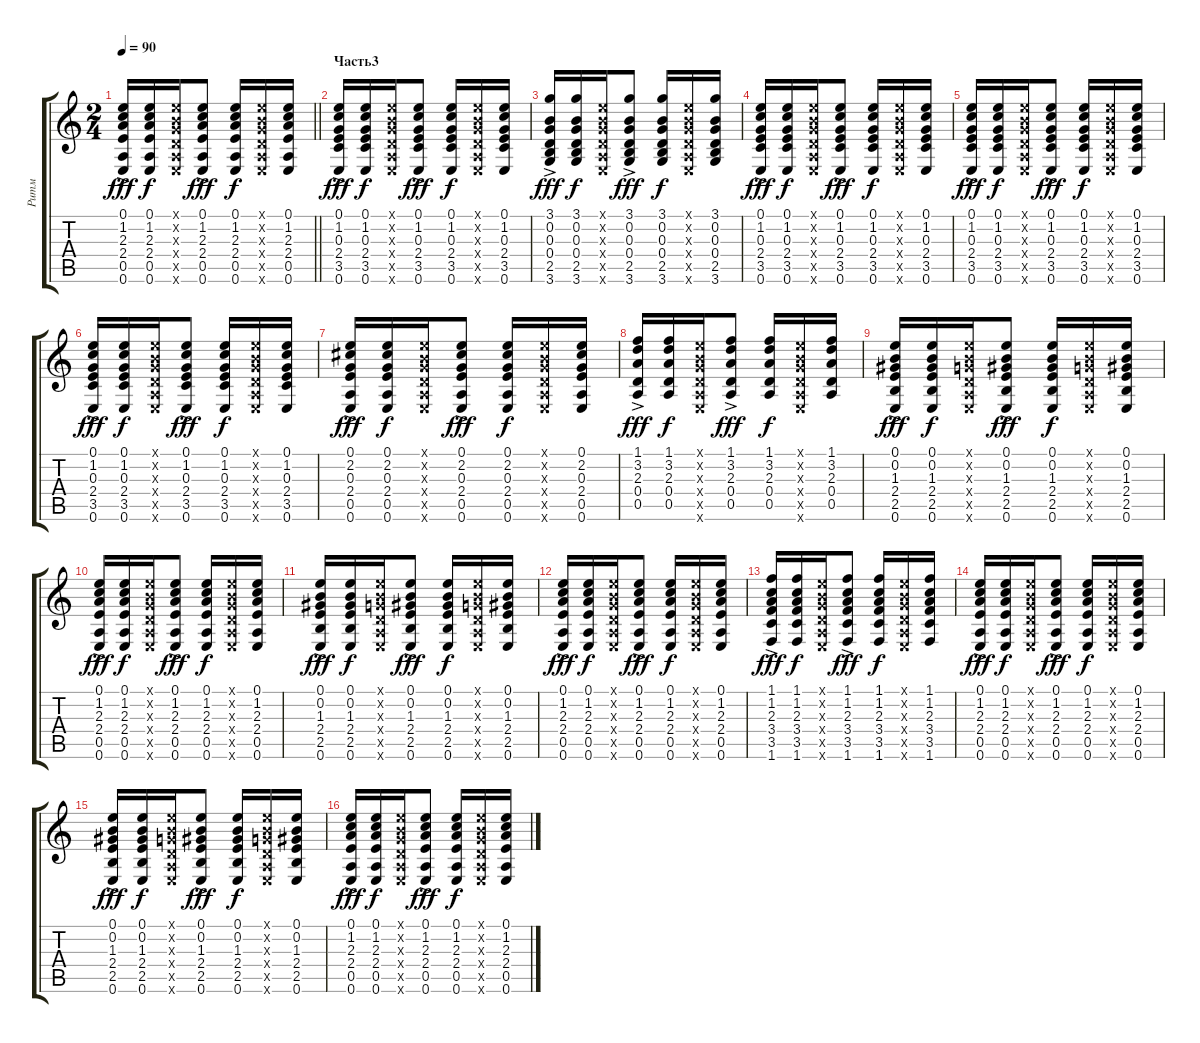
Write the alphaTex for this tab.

\track ("Ритм" "Ритм") {instrument acousticguitarsteel}
\staff {score tabs}
\tuning (E4 B3 G3 D3 A2 E2) {hide}
\ts (2 4)
\tempo 90
\clef g2
\barLineRight lightlight
\ks c
(0.1{ac} 1.2{ac} 2.3{ac} 2.4{ac} 0.5{ac} 0.6{ac}).16{dy fff} (0.1 1.2 2.3 2.4 0.5 0.6).16{dy f} (0.1{x} 0.2{x} 0.3{x} 0.4{x} 0.5{x} 0.6{x}).16 (0.1{ac} 1.2{ac} 2.3{ac} 2.4{ac} 0.5{ac} 0.6{ac}).8{dy fff} (0.1 1.2 2.3 2.4 0.5 0.6).16{dy f} (0.1{x} 0.2{x} 0.3{x} 0.4{x} 0.5{x} 0.6{x}).16 (0.1 1.2 2.3 2.4 0.5 0.6).16 |
\section ("" "Часть3")
(0.1{ac} 1.2{ac} 0.3{ac} 2.4{ac} 3.5{ac} 0.6{ac}).16{dy fff} (0.1 1.2 0.3 2.4 3.5 0.6).16{dy f} (0.1{x} 0.2{x} 0.3{x} 0.4{x} 0.5{x} 0.6{x}).16 (0.1{ac} 1.2{ac} 0.3{ac} 2.4{ac} 3.5{ac} 0.6{ac}).8{dy fff} (0.1 1.2 0.3 2.4 3.5 0.6).16{dy f} (0.1{x} 0.2{x} 0.3{x} 0.4{x} 0.5{x} 0.6{x}).16 (0.1 1.2 0.3 2.4 3.5 0.6).16 |
(3.1{ac} 0.2{ac} 0.3{ac} 0.4{ac} 2.5{ac} 3.6{ac}).16{dy fff} (3.1 0.2 0.3 0.4 2.5 3.6).16{dy f} (0.1{x} 0.2{x} 0.3{x} 0.4{x} 0.5{x} 0.6{x}).16 (3.1{ac} 0.2{ac} 0.3{ac} 0.4{ac} 2.5{ac} 3.6{ac}).8{dy fff} (3.1 0.2 0.3 0.4 2.5 3.6).16{dy f} (0.1{x} 0.2{x} 0.3{x} 0.4{x} 0.5{x} 0.6{x}).16 (3.1 0.2 0.3 0.4 2.5 3.6).16 |
(0.1{ac} 1.2{ac} 0.3{ac} 2.4{ac} 3.5{ac} 0.6{ac}).16{dy fff} (0.1 1.2 0.3 2.4 3.5 0.6).16{dy f} (0.1{x} 0.2{x} 0.3{x} 0.4{x} 0.5{x} 0.6{x}).16 (0.1{ac} 1.2{ac} 0.3{ac} 2.4{ac} 3.5{ac} 0.6{ac}).8{dy fff} (0.1 1.2 0.3 2.4 3.5 0.6).16{dy f} (0.1{x} 0.2{x} 0.3{x} 0.4{x} 0.5{x} 0.6{x}).16 (0.1 1.2 0.3 2.4 3.5 0.6).16 |
(0.1{ac} 1.2{ac} 0.3{ac} 2.4{ac} 3.5{ac} 0.6{ac}).16{dy fff} (0.1 1.2 0.3 2.4 3.5 0.6).16{dy f} (0.1{x} 0.2{x} 0.3{x} 0.4{x} 0.5{x} 0.6{x}).16 (0.1{ac} 1.2{ac} 0.3{ac} 2.4{ac} 3.5{ac} 0.6{ac}).8{dy fff} (0.1 1.2 0.3 2.4 3.5 0.6).16{dy f} (0.1{x} 0.2{x} 0.3{x} 0.4{x} 0.5{x} 0.6{x}).16 (0.1 1.2 0.3 2.4 3.5 0.6).16 |
(0.1{ac} 1.2{ac} 0.3{ac} 2.4{ac} 3.5{ac} 0.6{ac}).16{dy fff} (0.1 1.2 0.3 2.4 3.5 0.6).16{dy f} (0.1{x} 0.2{x} 0.3{x} 0.4{x} 0.5{x} 0.6{x}).16 (0.1{ac} 1.2{ac} 0.3{ac} 2.4{ac} 3.5{ac} 0.6{ac}).8{dy fff} (0.1 1.2 0.3 2.4 3.5 0.6).16{dy f} (0.1{x} 0.2{x} 0.3{x} 0.4{x} 0.5{x} 0.6{x}).16 (0.1 1.2 0.3 2.4 3.5 0.6).16 |
(0.1{ac} 2.2{ac} 0.3{ac} 2.4{ac} 0.5{ac} 0.6{ac}).16{dy fff} (0.1 2.2 0.3 2.4 0.5 0.6).16{dy f} (0.1{x} 0.2{x} 0.3{x} 0.4{x} 0.5{x} 0.6{x}).16 (0.1{ac} 2.2{ac} 0.3{ac} 2.4{ac} 0.5{ac} 0.6{ac}).8{dy fff} (0.1 2.2 0.3 2.4 0.5 0.6).16{dy f} (0.1{x} 0.2{x} 0.3{x} 0.4{x} 0.5{x} 0.6{x}).16 (0.1 2.2 0.3 2.4 0.5 0.6).16 |
(1.1{ac} 3.2{ac} 2.3{ac} 0.4{ac} 0.5{ac}).16{dy fff} (1.1 3.2 2.3 0.4 0.5).16{dy f} (0.1{x} 0.2{x} 0.3{x} 0.4{x} 0.5{x} 0.6{x}).16 (1.1{ac} 3.2{ac} 2.3{ac} 0.4{ac} 0.5{ac}).8{dy fff} (1.1 3.2 2.3 0.4 0.5).16{dy f} (0.1{x} 0.2{x} 0.3{x} 0.4{x} 0.5{x} 0.6{x}).16 (1.1 3.2 2.3 0.4 0.5).16 |
(0.1{ac} 0.2{ac} 1.3{ac} 2.4{ac} 2.5{ac} 0.6{ac}).16{dy fff} (0.1 0.2 1.3 2.4 2.5 0.6).16{dy f} (0.1{x} 0.2{x} 0.3{x} 0.4{x} 0.5{x} 0.6{x}).16 (0.1{ac} 0.2{ac} 1.3{ac} 2.4{ac} 2.5{ac} 0.6{ac}).8{dy fff} (0.1 0.2 1.3 2.4 2.5 0.6).16{dy f} (0.1{x} 0.2{x} 0.3{x} 0.4{x} 0.5{x} 0.6{x}).16 (0.1 0.2 1.3 2.4 2.5 0.6).16 |
(0.1{ac} 1.2{ac} 2.3{ac} 2.4{ac} 0.5{ac} 0.6{ac}).16{dy fff} (0.1 1.2 2.3 2.4 0.5 0.6).16{dy f} (0.1{x} 0.2{x} 0.3{x} 0.4{x} 0.5{x} 0.6{x}).16 (0.1{ac} 1.2{ac} 2.3{ac} 2.4{ac} 0.5{ac} 0.6{ac}).8{dy fff} (0.1 1.2 2.3 2.4 0.5 0.6).16{dy f} (0.1{x} 0.2{x} 0.3{x} 0.4{x} 0.5{x} 0.6{x}).16 (0.1 1.2 2.3 2.4 0.5 0.6).16 |
(0.1{ac} 0.2{ac} 1.3{ac} 2.4{ac} 2.5{ac} 0.6{ac}).16{dy fff} (0.1 0.2 1.3 2.4 2.5 0.6).16{dy f} (0.1{x} 0.2{x} 0.3{x} 0.4{x} 0.5{x} 0.6{x}).16 (0.1{ac} 0.2{ac} 1.3{ac} 2.4{ac} 2.5{ac} 0.6{ac}).8{dy fff} (0.1 0.2 1.3 2.4 2.5 0.6).16{dy f} (0.1{x} 0.2{x} 0.3{x} 0.4{x} 0.5{x} 0.6{x}).16 (0.1 0.2 1.3 2.4 2.5 0.6).16 |
(0.1{ac} 1.2{ac} 2.3{ac} 2.4{ac} 0.5{ac} 0.6{ac}).16{dy fff} (0.1 1.2 2.3 2.4 0.5 0.6).16{dy f} (0.1{x} 0.2{x} 0.3{x} 0.4{x} 0.5{x} 0.6{x}).16 (0.1{ac} 1.2{ac} 2.3{ac} 2.4{ac} 0.5{ac} 0.6{ac}).8{dy fff} (0.1 1.2 2.3 2.4 0.5 0.6).16{dy f} (0.1{x} 0.2{x} 0.3{x} 0.4{x} 0.5{x} 0.6{x}).16 (0.1 1.2 2.3 2.4 0.5 0.6).16 |
(1.1{ac} 1.2{ac} 2.3{ac} 3.4{ac} 3.5{ac} 1.6{ac}).16{dy fff} (1.1 1.2 2.3 3.4 3.5 1.6).16{dy f} (0.1{x} 0.2{x} 0.3{x} 0.4{x} 0.5{x} 0.6{x}).16 (1.1{ac} 1.2{ac} 2.3{ac} 3.4{ac} 3.5{ac} 1.6{ac}).8{dy fff} (1.1 1.2 2.3 3.4 3.5 1.6).16{dy f} (0.1{x} 0.2{x} 0.3{x} 0.4{x} 0.5{x} 0.6{x}).16 (1.1 1.2 2.3 3.4 3.5 1.6).16 |
(0.1{ac} 1.2{ac} 2.3{ac} 2.4{ac} 0.5{ac} 0.6{ac}).16{dy fff} (0.1 1.2 2.3 2.4 0.5 0.6).16{dy f} (0.1{x} 0.2{x} 0.3{x} 0.4{x} 0.5{x} 0.6{x}).16 (0.1{ac} 1.2{ac} 2.3{ac} 2.4{ac} 0.5{ac} 0.6{ac}).8{dy fff} (0.1 1.2 2.3 2.4 0.5 0.6).16{dy f} (0.1{x} 0.2{x} 0.3{x} 0.4{x} 0.5{x} 0.6{x}).16 (0.1 1.2 2.3 2.4 0.5 0.6).16 |
(0.1{ac} 0.2{ac} 1.3{ac} 2.4{ac} 2.5{ac} 0.6{ac}).16{dy fff} (0.1 0.2 1.3 2.4 2.5 0.6).16{dy f} (0.1{x} 0.2{x} 0.3{x} 0.4{x} 0.5{x} 0.6{x}).16 (0.1{ac} 0.2{ac} 1.3{ac} 2.4{ac} 2.5{ac} 0.6{ac}).8{dy fff} (0.1 0.2 1.3 2.4 2.5 0.6).16{dy f} (0.1{x} 0.2{x} 0.3{x} 0.4{x} 0.5{x} 0.6{x}).16 (0.1 0.2 1.3 2.4 2.5 0.6).16 |
(0.1{ac} 1.2{ac} 2.3{ac} 2.4{ac} 0.5{ac} 0.6{ac}).16{dy fff} (0.1 1.2 2.3 2.4 0.5 0.6).16{dy f} (0.1{x} 0.2{x} 0.3{x} 0.4{x} 0.5{x} 0.6{x}).16 (0.1{ac} 1.2{ac} 2.3{ac} 2.4{ac} 0.5{ac} 0.6{ac}).8{dy fff} (0.1 1.2 2.3 2.4 0.5 0.6).16{dy f} (0.1{x} 0.2{x} 0.3{x} 0.4{x} 0.5{x} 0.6{x}).16 (0.1 1.2 2.3 2.4 0.5 0.6).16
